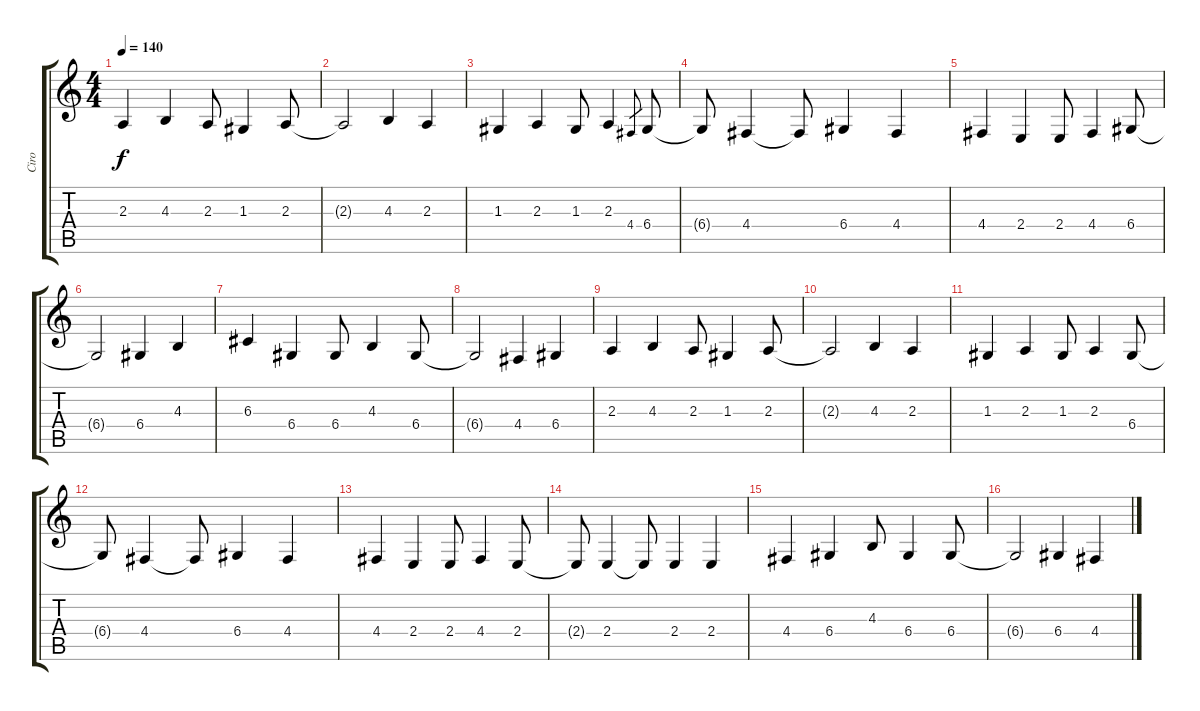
\track ("Ciro" "Ciro") {instrument lead8bassandlead}
\staff {score tabs}
\tuning (E4 B3 G3 D3 A2 E2) {hide}
\ts (4 4)
\tempo 140
\clef g2
\ks c
2.3.4{dy f} 4.3.4 2.3.8 1.3.4 2.3.8 |
2.3{t}.2 4.3.4 2.3.4 |
1.3.4 2.3.4 1.3.8 2.3.4 4.4.8{gr} 6.4.8 |
6.4{t}.8 4.4.4 4.4{t}.8 6.4.4 4.4.4 |
4.4.4 2.4.4 2.4.8 4.4.4 6.4.8 |
6.4{t}.2 6.4.4 4.3.4 |
6.3.4 6.4.4 6.4.8 4.3.4 6.4.8 |
6.4{t}.2 4.4.4 6.4.4 |
2.3.4 4.3.4 2.3.8 1.3.4 2.3.8 |
2.3{t}.2 4.3.4 2.3.4 |
1.3.4 2.3.4 1.3.8 2.3.4 6.4.8 |
6.4{t}.8 4.4.4 4.4{t}.8 6.4.4 4.4.4 |
4.4.4 2.4.4 2.4.8 4.4.4 2.4.8 |
2.4{t}.8 2.4.4 2.4{t}.8 2.4.4 2.4.4 |
4.4.4 6.4.4 4.3.8 6.4.4 6.4.8 |
6.4{t}.2 6.4.4 4.4.4
